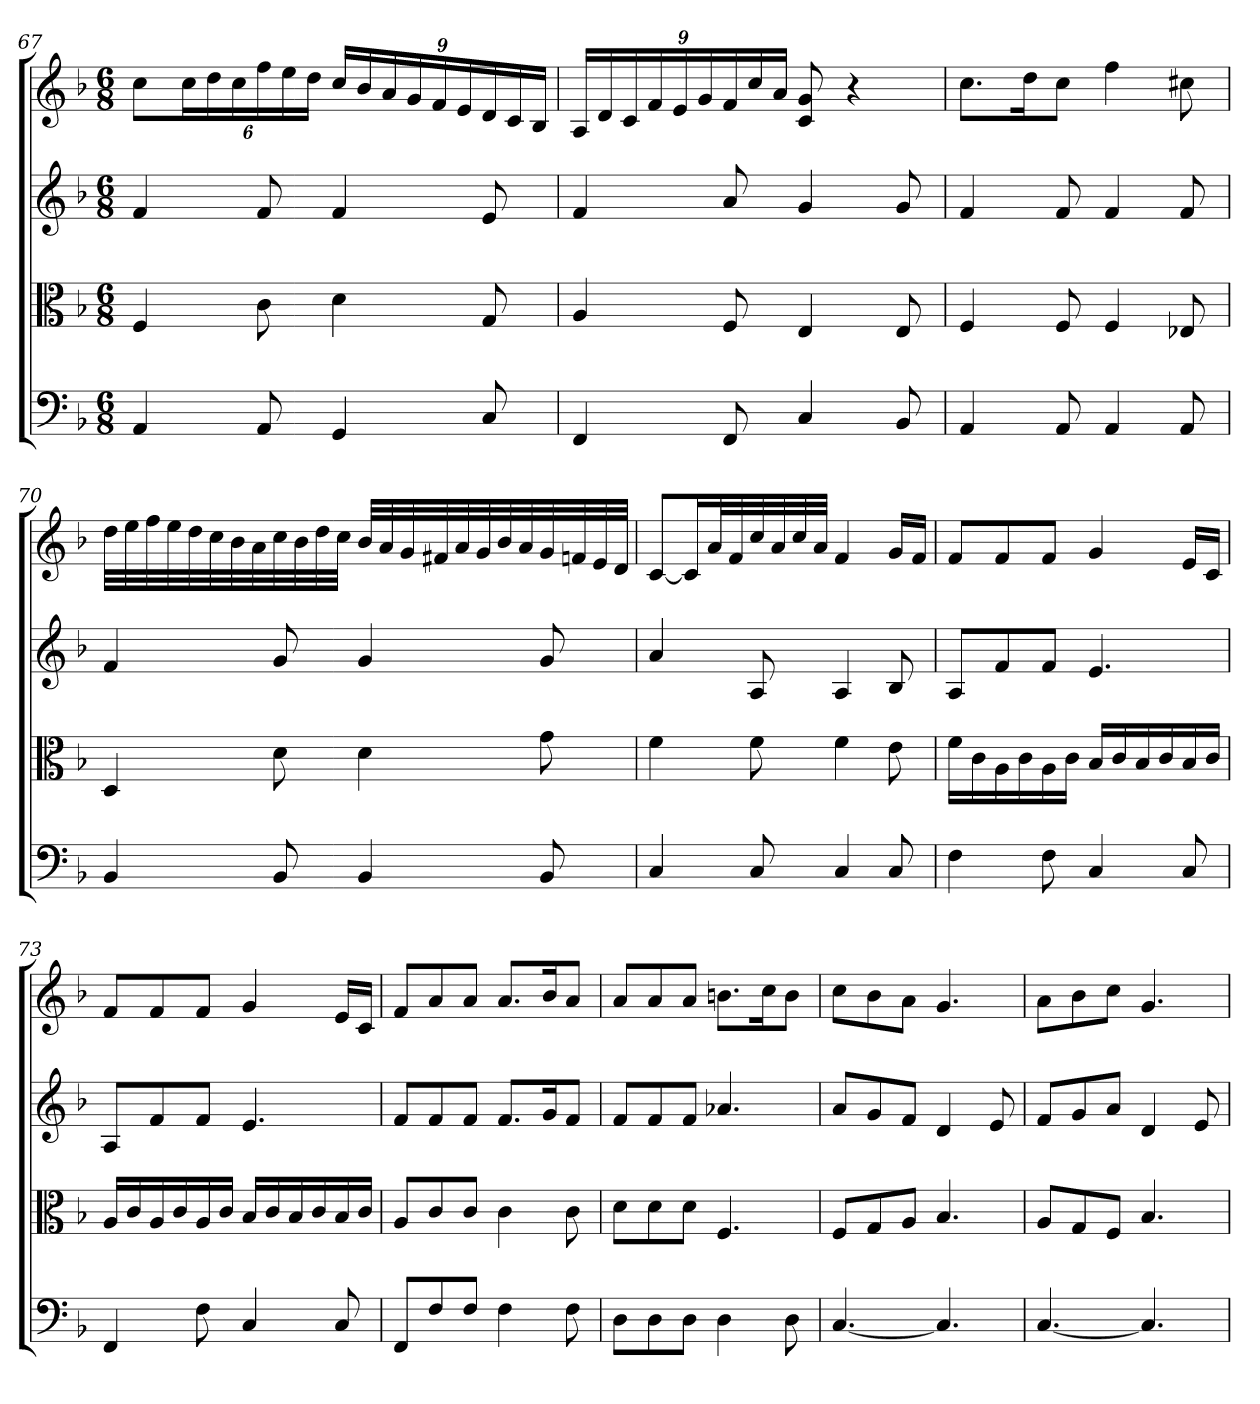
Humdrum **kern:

**kern	**kern	**kern	**kern
*part4	*part3	*part2	*part1
*staff4	*staff3	*staff2	*staff1
*clefF4	*clefC3	*	*
*k[b-]	*k[b-]	*k[b-]	*k[b-]
*F:	*F:	*F:	*F:
*M6/8	*M6/8	*M6/8	*M6/8
=67	=67	=67	=67
4AA	4F	4f	8ccL
.	.	.	24ccL
.	.	.	24dd
.	.	.	24cc
8AA	8c	8f	24ff
.	.	.	24ee
.	.	.	24ddJJ
4GG	4d	4f	24ccLL
.	.	.	24b-
.	.	.	24a
.	.	.	24g
.	.	.	24f
.	.	.	24e
8C	8G	8e	24d
.	.	.	24c
.	.	.	24B-JJ
=68	=68	=68	=68
4FF	4A	4f	24ALL
.	.	.	24d
.	.	.	24c
.	.	.	24f
.	.	.	24e
.	.	.	24g
8FF	8F	8a	24f
.	.	.	24cc
.	.	.	24aJJ
4C	4E	4g	8c 8g
.	.	.	4r
8BB-	8E	8g	.
=69	=69	=69	=69
4AA	4F	4f	8.ccL
.	.	.	16ddK
8AA	8F	8f	8ccJ
4AA	4F	4f	4ff
8AA	8E-X	8f	8cc#X
=70	=70	=70	=70
4BB-	4D	4f	32ddLLL
.	.	.	32ee
.	.	.	32ff
.	.	.	32ee
.	.	.	32dd
.	.	.	32cc
.	.	.	32b-
.	.	.	32a
8BB-	8d	8g	32cc
.	.	.	32b-
.	.	.	32dd
.	.	.	32ccJJJ
4BB-	4d	4g	32b-LLL
.	.	.	32a
.	.	.	32g
.	.	.	32f#X
.	.	.	32a
.	.	.	32g
.	.	.	32b-
.	.	.	32a
8BB-	8g	8g	32g
.	.	.	32fn
.	.	.	32e
.	.	.	32dJJJ
=71	=71	=71	=71
4C	4f	4a	[8cL
.	.	.	16cL]
.	.	.	32aL
.	.	.	32f
8C	8f	8A	32cc
.	.	.	32a
.	.	.	32cc
.	.	.	32aJJJ
4C	4f	4A	4f
8C	8e	8B-	16gLL
.	.	.	16fJJ
=72	=72	=72	=72
4F	16f\LL	8AL	8fL
.	16c\	.	.
.	16A\	8f	8f
.	16c\	.	.
8F	16A\	8fJ	8fJ
.	16c\JJ	.	.
4C	16B-/LL	4.e	4g
.	16c/	.	.
.	16B-/	.	.
.	16c/	.	.
8C	16B-/	.	16eLL
.	16c/JJ	.	16cJJ
=73	=73	=73	=73
4FF	16A/LL	8AL	8fL
.	16c/	.	.
.	16A/	8f	8f
.	16c/	.	.
8F	16A/	8fJ	8fJ
.	16c/JJ	.	.
4C	16B-/LL	4.e	4g
.	16c/	.	.
.	16B-/	.	.
.	16c/	.	.
8C	16B-/	.	16eLL
.	16c/JJ	.	16cJJ
=74	=74	=74	=74
8FF/L	8A/L	8fL	8fL
8F/	8c/	8f	8a
8F/J	8c/J	8fJ	8aJ
4F	4c	8.fL	8.aL
.	.	16gK	16b-K
8F	8c	8fJ	8aJ
=75	=75	=75	=75
8D\L	8d\L	8fL	8aL
8D\	8d\	8f	8a
8D\J	8d\J	8fJ	8aJ
4D	4.F	4.a-X	8.bnL
.	.	.	16ccK
8D	.	.	8bJ
=76	=76	=76	=76
[4.C	8F/L	8aL	8ccL
.	8G/	8g	8b-
.	8A/J	8fJ	8aJ
4.C]	4.B-	4d	4.g
.	.	8e	.
=77	=77	=77	=77
[4.C	8A/L	8fL	8aL
.	8G/	8g	8b-
.	8F/J	8aJ	8ccJ
4.C]	4.B-	4d	4.g
.	.	8e	.
=	=	=	=
*-	*-	*-	*-
